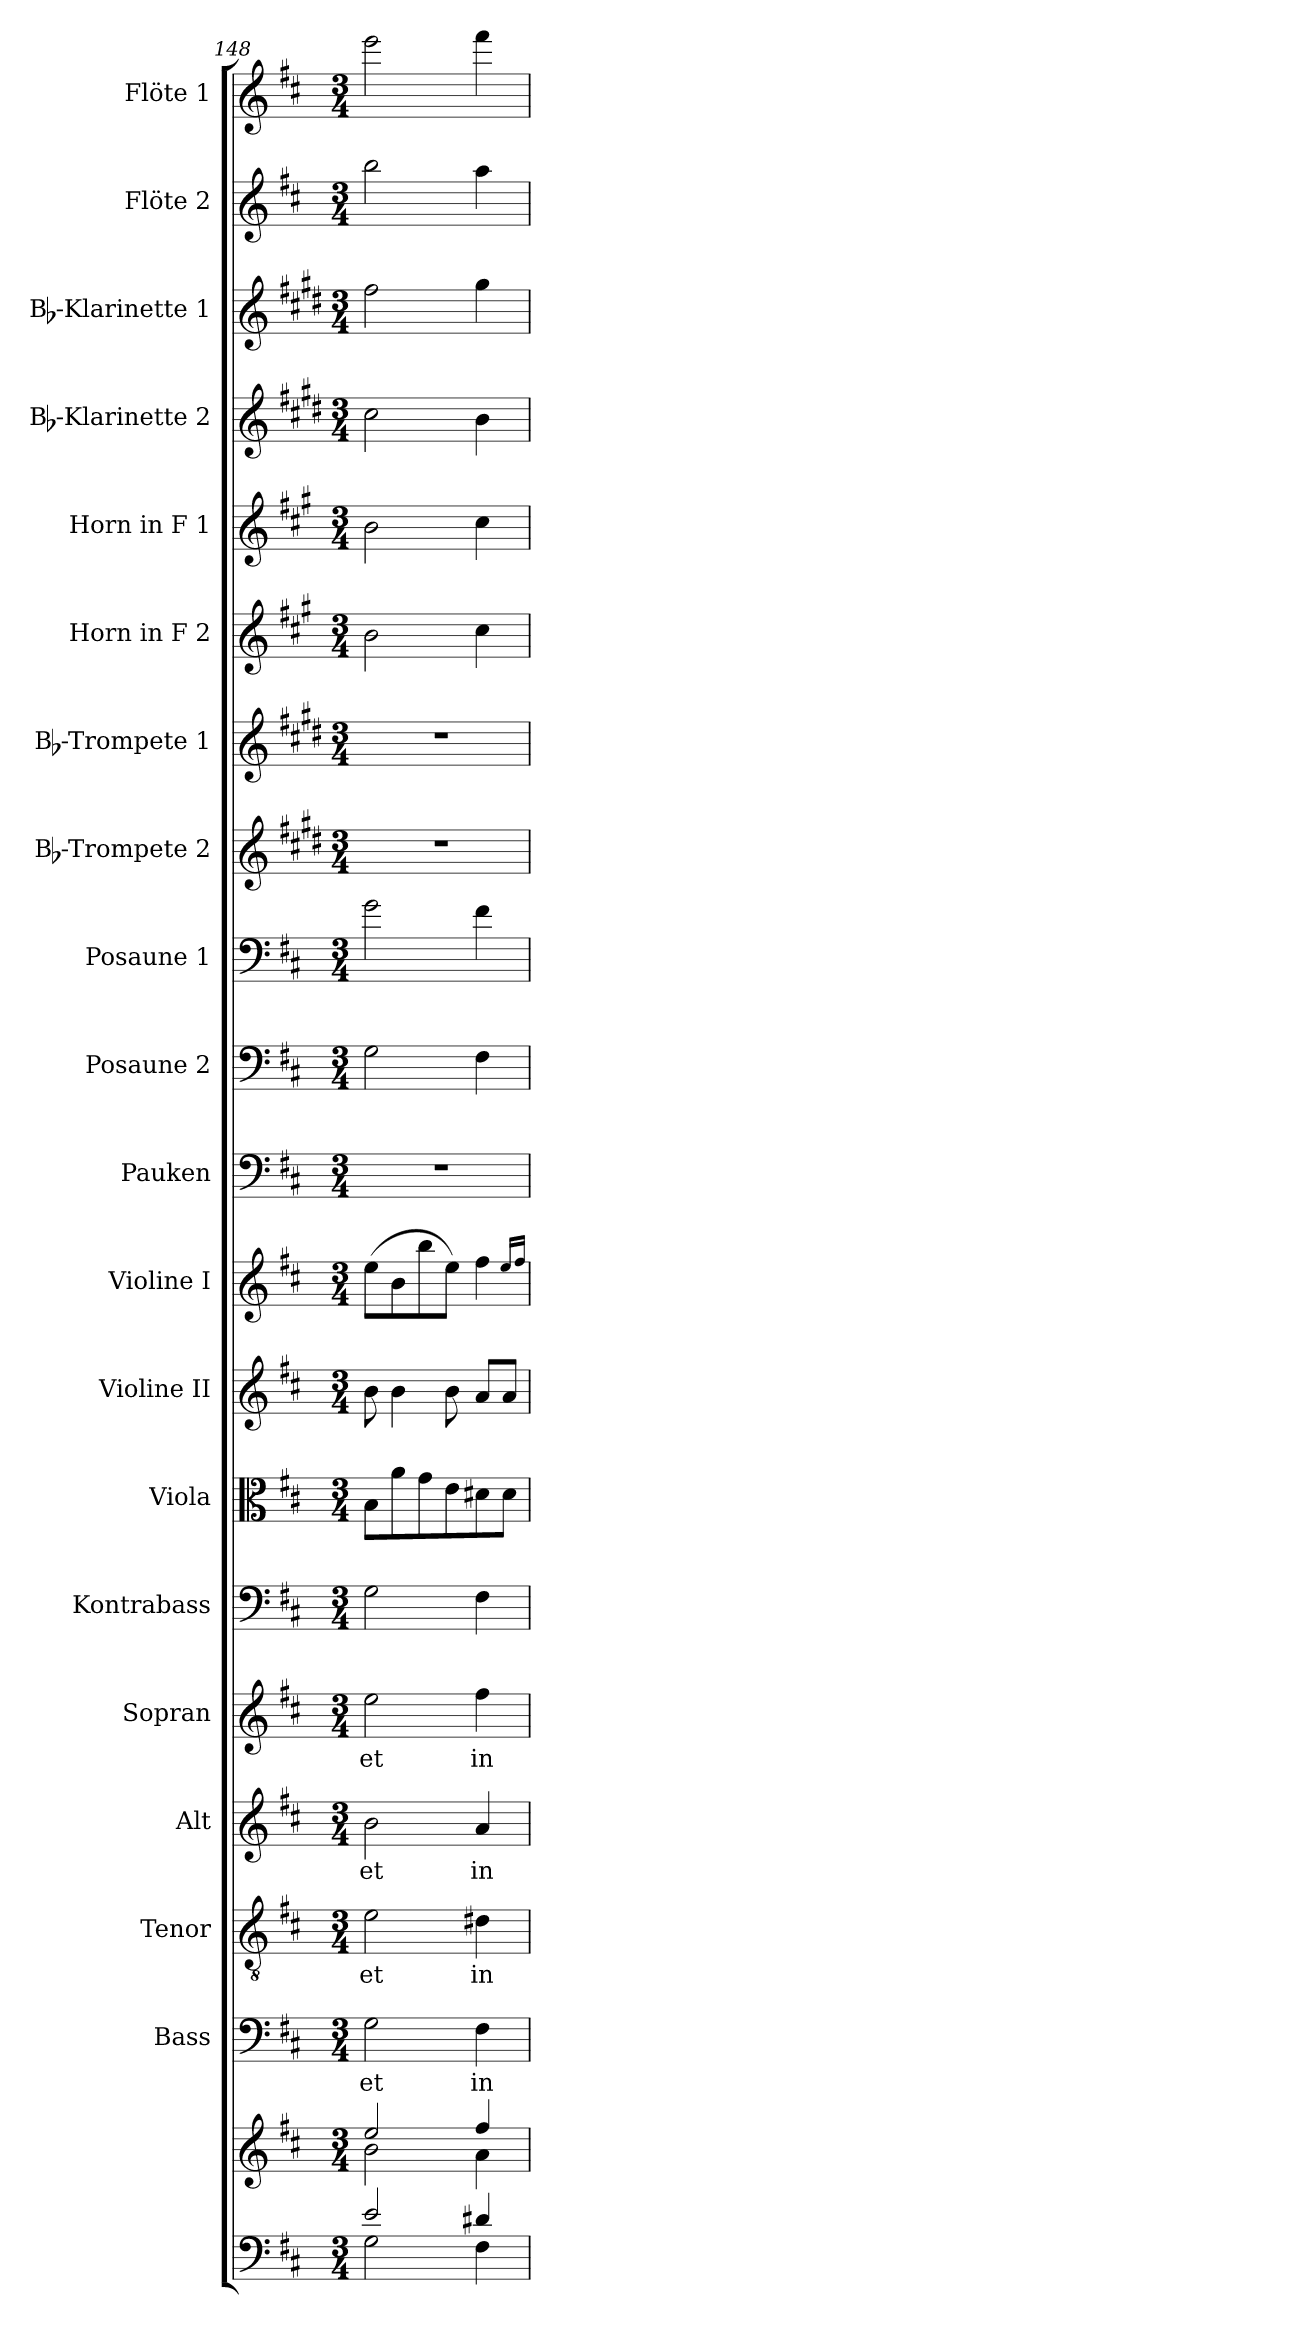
**kern	**kern	**kern	**text	**kern	**text	**kern	**text	**kern	**text	**kern	**kern	**kern	**kern	**kern	**kern	**kern	**kern	**kern	**kern	**kern	**kern	**kern	**kern	**kern
*part20	*part20	*part19	*part19	*part18	*part18	*part17	*part17	*part16	*part16	*part15	*part14	*part13	*part12	*part11	*part10	*part9	*part8	*part7	*part6	*part5	*part4	*part3	*part2	*part1
*staff21	*staff20	*staff19	*staff19	*staff18	*staff18	*staff17	*staff17	*staff16	*staff16	*staff15	*staff14	*staff13	*staff12	*staff11	*staff10	*staff9	*staff8	*staff7	*staff6	*staff5	*staff4	*staff3	*staff2	*staff1
*	*	*I"Bass	*	*I"Tenor	*	*I"Alt	*	*I"Sopran	*	*I"Kontrabass	*I"Viola	*I"Violine II	*I"Violine I	*I"Pauken	*I"Posaune 2	*I"Posaune 1	*I"Bb-Trompete 2	*I"Bb-Trompete 1	*I"Horn in F 2	*I"Horn in F 1	*I"Bb-Klarinette 2	*I"Bb-Klarinette 1	*I"Flöte 2	*I"Flöte 1
*	*	*I'B.	*	*I'T.	*	*I'A.	*	*I'S.	*	*I'Kb.	*I'Vla.	*I'Vl. II	*I'Vl. I	*I'Pk.	*I'Pos. 2	*I'Pos. 1	*I'Bb Trp. 2	*I'Bb Trp. 1	*	*	*I'Bb Kl. 2	*I'Bb Kl. 1	*I'Fl. 2	*I'Fl. 1
*clefF4	*clefG2	*clefF4	*	*clefGv2	*	*clefG2	*	*clefG2	*	*clefF4	*clefC3	*clefG2	*clefG2	*clefF4	*clefF4	*clefF4	*clefG2	*clefG2	*clefG2	*clefG2	*clefG2	*clefG2	*clefG2	*clefG2
*	*	*	*	*	*	*	*	*	*	*ITrd7c12	*	*	*	*	*	*	*ITrd1c2	*ITrd1c2	*ITrd4c7	*ITrd4c7	*ITrd1c2	*ITrd1c2	*	*
*k[f#c#]	*k[f#c#]	*k[f#c#]	*	*k[f#c#]	*	*k[f#c#]	*	*k[f#c#]	*	*k[f#c#]	*k[f#c#]	*k[f#c#]	*k[f#c#]	*k[f#c#]	*k[f#c#]	*k[f#c#]	*k[f#c#]	*k[f#c#]	*k[f#c#]	*k[f#c#]	*k[f#c#]	*k[f#c#]	*k[f#c#]	*k[f#c#]
*D:	*D:	*D:	*	*D:	*	*D:	*	*D:	*	*D:	*D:	*D:	*D:	*D:	*D:	*D:	*D:	*D:	*D:	*D:	*D:	*D:	*D:	*D:
*M3/4	*M3/4	*M3/4	*	*M3/4	*	*M3/4	*	*M3/4	*	*M3/4	*M3/4	*M3/4	*M3/4	*M3/4	*M3/4	*M3/4	*M3/4	*M3/4	*M3/4	*M3/4	*M3/4	*M3/4	*M3/4	*M3/4
=148	=148	=148	=148	=148	=148	=148	=148	=148	=148	=148	=148	=148	=148	=148	=148	=148	=148	=148	=148	=148	=148	=148	=148	=148
*^	*^	*	*	*	*	*	*	*	*	*	*	*	*	*	*	*	*	*	*	*	*	*	*	*
!	!	!	!	!	!LO:LY:b	!	!LO:LY:b	!	!LO:LY:b	!	!LO:LY:b	!	!	!	!	!	!	!	!	!	!	!	!	!	!	!
2e/	2G\	2ee/	2b\	2G\	et	2e\	et	2b\	et	2ee\	et	2GG\	8B\L	8b\	(>8ee\L	2.r	2G\	2g\	2.r	2.r	2e\	2e\	2b\	2ee\	2bb\	2eee\
.	.	.	.	.	.	.	.	.	.	.	.	.	8a\	4b\	8b\	.	.	.	.	.	.	.	.	.	.	.
.	.	.	.	.	.	.	.	.	.	.	.	.	8g\	.	8bb\	.	.	.	.	.	.	.	.	.	.	.
.	.	.	.	.	.	.	.	.	.	.	.	.	8e\	8b\	8ee\J)	.	.	.	.	.	.	.	.	.	.	.
!	!	!	!	!	!LO:LY:b	!	!LO:LY:b	!	!LO:LY:b	!	!LO:LY:b	!	!	!	!	!	!	!	!	!	!	!	!	!	!	!
4d#X/	4F#\	4ff#/	4a\	4F#\	in-	4d#X\	in-	4a/	in-	4ff#\	in-	4FF#\	8d#X\	8a/L	4ff#\	.	4F#\	4f#\	.	.	4f#\	4f#\	4a\	4ff#\	4aa\	4fff#\
.	.	.	.	.	.	.	.	.	.	.	.	.	8d#\J	8a/J	.	.	.	.	.	.	.	.	.	.	.	.
*v	*v	*	*	*	*	*	*	*	*	*	*	*	*	*	*	*	*	*	*	*	*	*	*	*	*	*
*	*v	*v	*	*	*	*	*	*	*	*	*	*	*	*	*	*	*	*	*	*	*	*	*	*	*
.	.	.	.	.	.	.	.	.	.	.	.	.	16qee/LL	.	.	.	.	.	.	.	.	.	.	.
.	.	.	.	.	.	.	.	.	.	.	.	.	16qff#/JJ	.	.	.	.	.	.	.	.	.	.	.
=	=	=	=	=	=	=	=	=	=	=	=	=	=	=	=	=	=	=	=	=	=	=	=	=
*-	*-	*-	*-	*-	*-	*-	*-	*-	*-	*-	*-	*-	*-	*-	*-	*-	*-	*-	*-	*-	*-	*-	*-	*-
